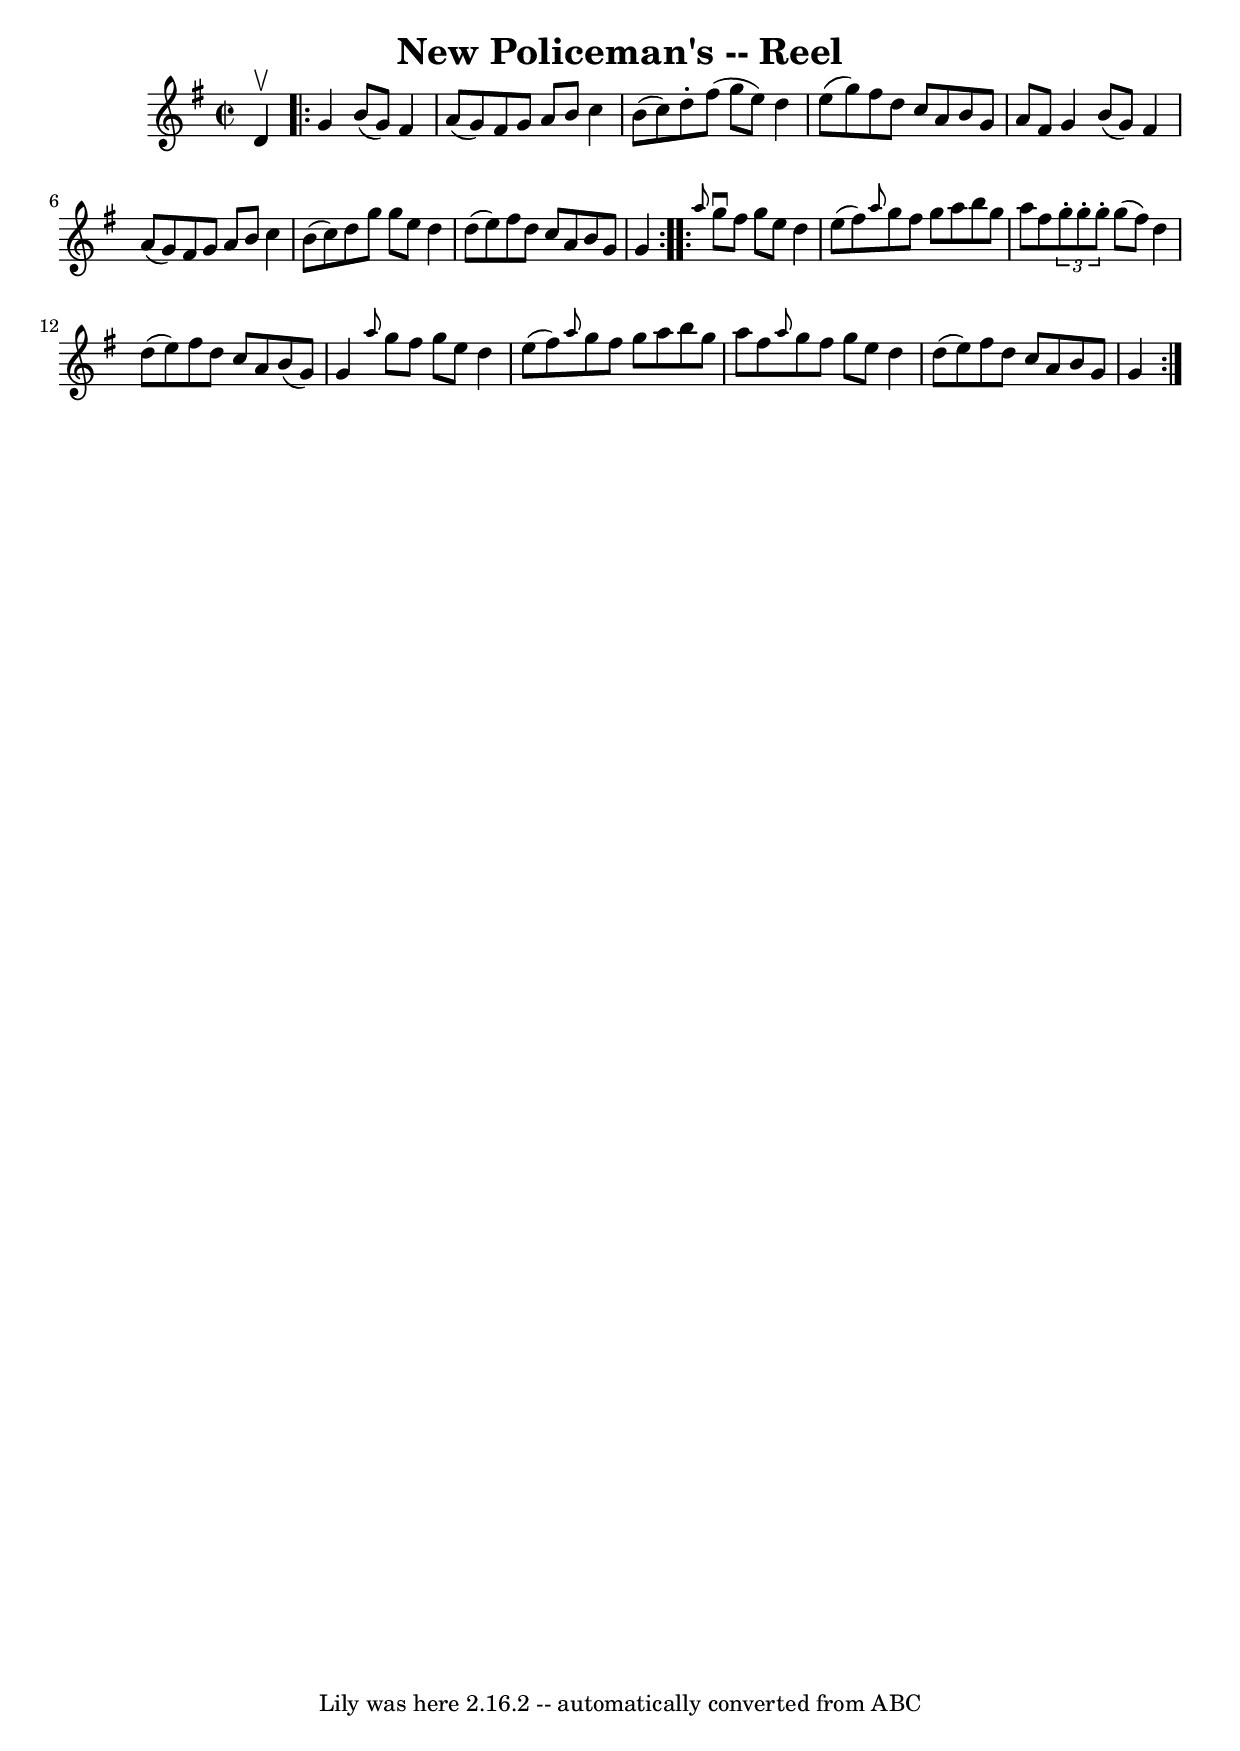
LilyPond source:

\version "2.7.40"
\include "Mammoth.ily"
\header {
	%% book = "Ryan's Mammoth Collection"
	crossRefNumber = "1"
	footnotes = "\\\\244\\\\Transcribed by Ray Davies ray:davies99.freeserve.co.uk"
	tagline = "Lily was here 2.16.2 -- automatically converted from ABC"
	title = "New Policeman's -- Reel"
}
voicedefault =  {


\override Staff.TimeSignature #'style = #'C
 \time 2/2 \key g \major d'4^\upbow \repeat volta 2 { g'4 b'8 (g'8 
) fis'4 a'8 (g'8)   |
 fis'8 g'8 a'8 b'8 c''4  
 b'8 (c''8)   |
 d''8 -. fis''8 (g''8 e''8) d''4    
e''8 (g''8)   |
 fis''8 d''8 c''8 a'8 b'8 g'8    
a'8 fis'8    |
 g'4 b'8 (g'8) fis'4 a'8 (g'8)  
 |
 fis'8 g'8 a'8 b'8 c''4 b'8 (c''8)   |
   
d''8 g''8 g''8 e''8 d''4 d''8 (e''8)   |
 fis''8   
 d''8 c''8 a'8 b'8 g'8 g'4    }     \repeat volta 2 { \grace {   
 a''8  } g''8^\downbow fis''8 g''8 e''8 d''4 e''8 (fis''8  
-)   |
 \grace { a''8  } g''8 fis''8 g''8 a''8 b''8    
g''8 a''8 fis''8    |
   \times 2/3 { g''8 -. g''8 -. g''8 -. 
} g''8 (fis''8) d''4 d''8 (e''8)   |
 fis''8 d''8 
 c''8 a'8 b'8 (g'8) g'4    |
     \grace { a''8  }   
g''8 fis''8 g''8 e''8 d''4 e''8 (fis''8)   |
 
\grace { a''8  } g''8 fis''8 g''8 a''8 b''8 g''8 a''8    
fis''8    |
 \grace { a''8  } g''8 fis''8 g''8 e''8 d''4 
 d''8 (e''8)   |
 fis''8 d''8 c''8 a'8 b'8 g'8   
 g'4    }   
}

\score{
    <<

	\context Staff="default"
	{
	    \voicedefault 
	}

    >>
	\layout {
	}
	\midi {}
}
